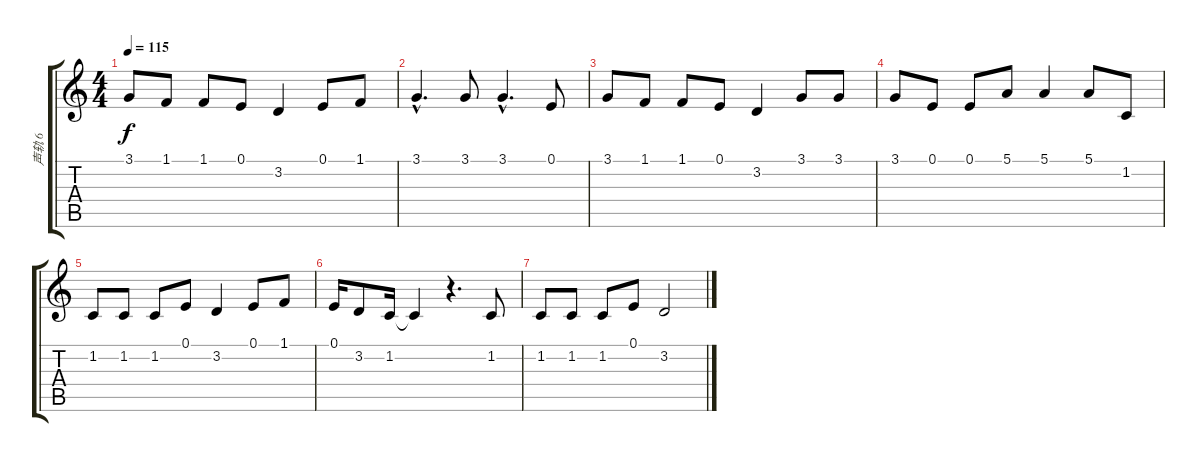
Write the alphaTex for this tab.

\track ("声轨 6" "声轨 6") {instrument synthvoice}
\staff {score tabs}
\tuning (E4 B3 G3 D3 A2 E2) {hide}
\ts (4 4)
\tempo 115
\clef g2
\ks c
3.1.8{dy f} 1.1.8 1.1.8 0.1.8 3.2.4 0.1.8 1.1.8 |
3.1{hac}.4{d} 3.1.8 3.1{hac}.4{d} 0.1.8 |
3.1.8 1.1.8 1.1.8 0.1.8 3.2.4 3.1.8 3.1.8 |
3.1.8 0.1.8 0.1.8 5.1.8 5.1.4 5.1.8 1.2.8 |
1.2.8 1.2.8 1.2.8 0.1.8 3.2.4 0.1.8 1.1.8 |
0.1.16 3.2.8 1.2.16 1.2{t}.4 r.4{d} 1.2.8 |
1.2.8 1.2.8 1.2.8 0.1.8 3.2.2
